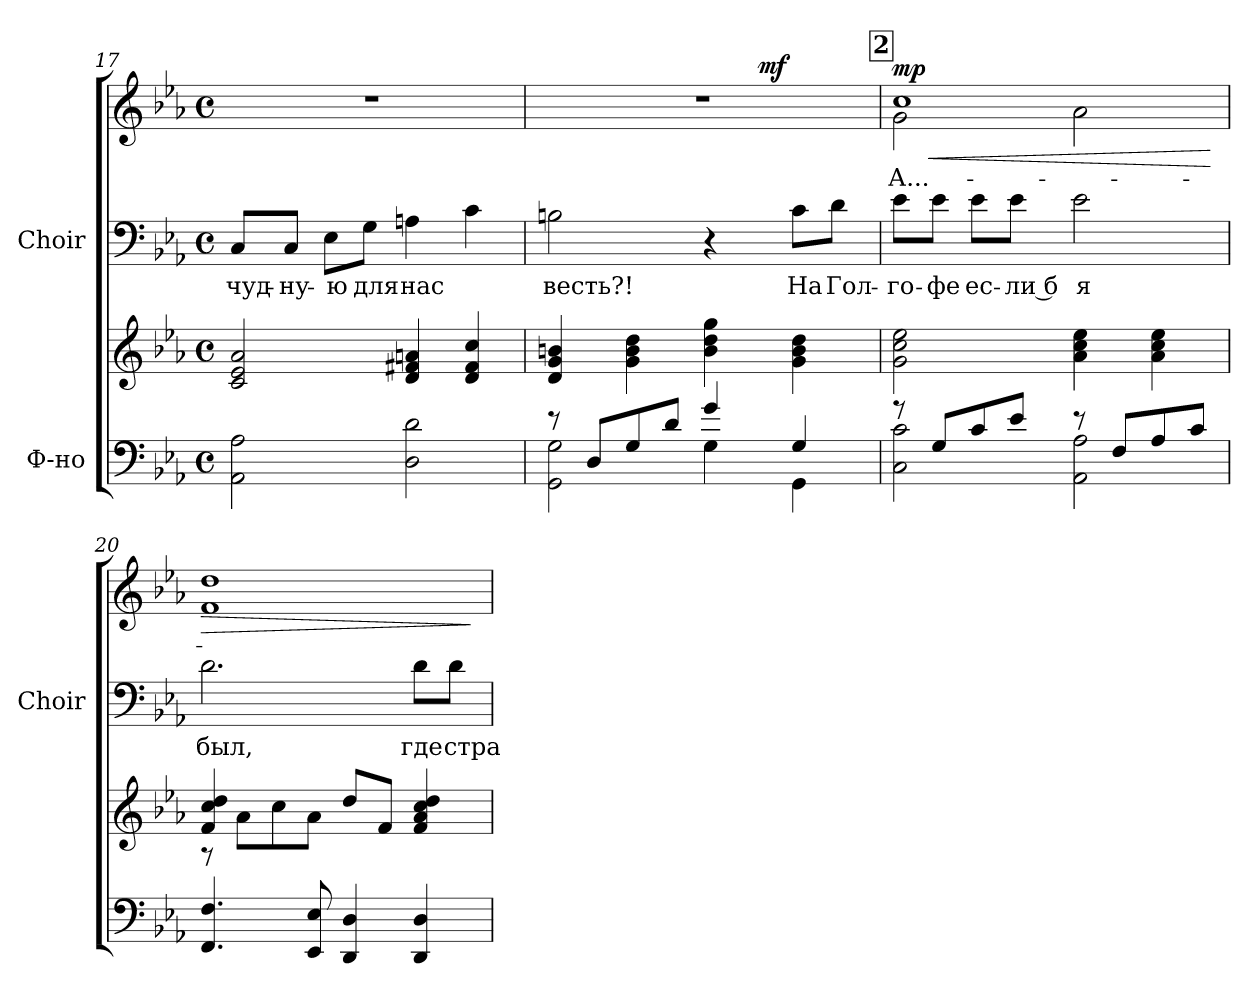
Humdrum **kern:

**kern	**kern	**kern	**text	**kern	**text	**dynam
*part2	*part2	*part1	*part1	*part1	*part1	*part1
*staff4	*staff3	*staff2	*staff2	*staff1	*staff1	*staff1/2
*I"Ф-но	*	*I"Choir	*	*	*	*
*	*	*I'Choir	*	*	*	*
*clefF4	*clefG2	*clefF4	*	*clefG2	*	*
*k[b-e-a-]	*k[b-e-a-]	*k[b-e-a-]	*	*k[b-e-a-]	*	*
*E-:	*E-:	*E-:	*	*E-:	*	*
*M4/4	*M4/4	*M4/4	*	*M4/4	*	*
*met(c)	*met(c)	*met(c)	*	*met(c)	*	*
=17	=17	=17	=17	=17	=17	=17
!	!	!	!LO:LY:a:color=#000000	!	!	!
2AA-i\ 2A-i	2ci/ 2e-i 2a-i	8Ci/L	чуд-	1r	.	.
!	!	!	!LO:LY:a:color=#000000	!	!	!
.	.	8Ci/J	-ну-	.	.	.
!	!	!	!LO:LY:a:color=#000000	!	!	!
.	.	8E-i\L	-ю	.	.	.
!	!	!	!LO:LY:a:color=#000000	!	!	!
.	.	8Gi\J	для	.	.	.
!	!	!	!LO:LY:a:color=#000000	!	!	!
2Di\ 2di	4di/ 4f#Xi 4ani	4Ani\	нас	.	.	.
.	4di/ 4f#i 4cci	4ci\	.	.	.	.
!!LO:LB:g=z
=18	=18	=18	=18	=18	=18	=18
*^	*	*	*	*	*	*
!	!	!	!	!LO:LY:a:color=#000000	!	!	!
*	*	*	*^	*	*	*	*
8r	2GGi\ 2Gi	4di/ 4gi 4bni	2Bni\	2ryy	весть?!	1r	.	.
8Di/L	.	.	.	.	.	.	.	.
8Gi/	.	4gi\ 4bi 4ddi	.	.	.	.	.	.
8di/J	.	.	.	.	.	.	.	.
4gi/	4Gi\	4bi\ 4ddi 4ggi	4r	8ryy	.	.	.	.
.	.	.	.	32ryy	.	.	.	.
.	.	.	.	4ryy	.	.	.	mf
!	!	!	!	!	!LO:LY:a:color=#000000	!	!	!
4Gi/	4GGi\	4gi\ 4bi 4ddi	8ci\L	.	На	.	.	.
!	!	!	!	!	!LO:LY:a:color=#000000	!	!	!
.	.	.	8di\J	.	Гол-	.	.	.
.	.	.	.	16.ryy	.	.	.	.
*	*	*	*v	*v	*	*	*	*
!!LO:REH:place=s1:B:color=#000000:enc=box:fs=17.5172:t=2
=19	=19	=19	=19	=19	=19	=19	=19
*	*	*	*^	*	*	*	*
!	!	!	!	!	!LO:LY:a:color=#000000	!	!	!
*	*	*	*v	*v	*	*	*	*
*	*	*	*^	*	*	*	*
!	!	!	!	!	!	!LO:TX:a:i:t=legato	!	!
!	!	!	!	!	!	!	!LO:LY:b:color=#000000	!LO:HP:b
*	*	*	*v	*v	*	*^	*	*
8r	2Ci\ 2ci	2gi\ 2cci 2ee-i	8e-i\L	-го-	1cci	2gi\	А...-	< mp
!	!	!	!	!LO:LY:a:color=#000000	!	!	!	!
8Gi/L	.	.	8e-i\J	-фе	.	.	.	.
!	!	!	!	!LO:LY:a:color=#000000	!	!	!	!
8ci/	.	.	8e-i\L	ес-	.	.	.	.
!	!	!	!	!LO:LY:a:color=#000000	!	!	!	!
8e-i/J	.	.	8e-i\J	-ли б	.	.	.	.
!	!	!	!	!LO:LY:a:color=#000000	!	!	!	!
8r	2AA-i\ 2A-i	4a-i\ 4cci 4ee-i	2e-i\	я	.	2a-i\	.	.
8Fi/L	.	.	.	.	.	.	.	.
8A-i/	.	4a-i\ 4cci 4ee-i	.	.	.	.	.	.
8ci/J	.	.	.	.	.	.	.	.
*v	*v	*	*	*	*v	*v	*	*
.	.	.	.	.	.	[
=20	=20	=20	=20	=20	=20	=20
*	*^	*	*	*	*	*
!	!	!	!	!LO:LY:a:color=#000000	!	!	!LO:HP:b
*	*	*	*	*	*^	*	*
4.FFi/ 4.Fi	4fi/ 4cci 4ddi	8r	2.di\	был,	1ddi	1fi	.	>
.	.	8a-i\L	.	.	.	.	.	.
.	4ryy	8cci\	.	.	.	.	.	.
8EE-i/ 8E-i	.	8a-i\J	.	.	.	.	.	.
4DDi/ 4Di	8ddi/L	2ryy	.	.	.	.	.	.
.	8fi/J	.	.	.	.	.	.	.
!	!	!	!	!LO:LY:a:color=#000000	!	!	!	!
4DDi/ 4Di	4fi/ 4a-i 4cci 4ddi	.	8di\L	где	.	.	.	.
!	!	!	!	!LO:LY:a:color=#000000	!	!	!	!
.	.	.	8di\J	стра-	.	.	.	.
*	*v	*v	*	*	*v	*v	*	*
.	.	.	.	.	.	]
=	=	=	=	=	=	=
*-	*-	*-	*-	*-	*-	*-
